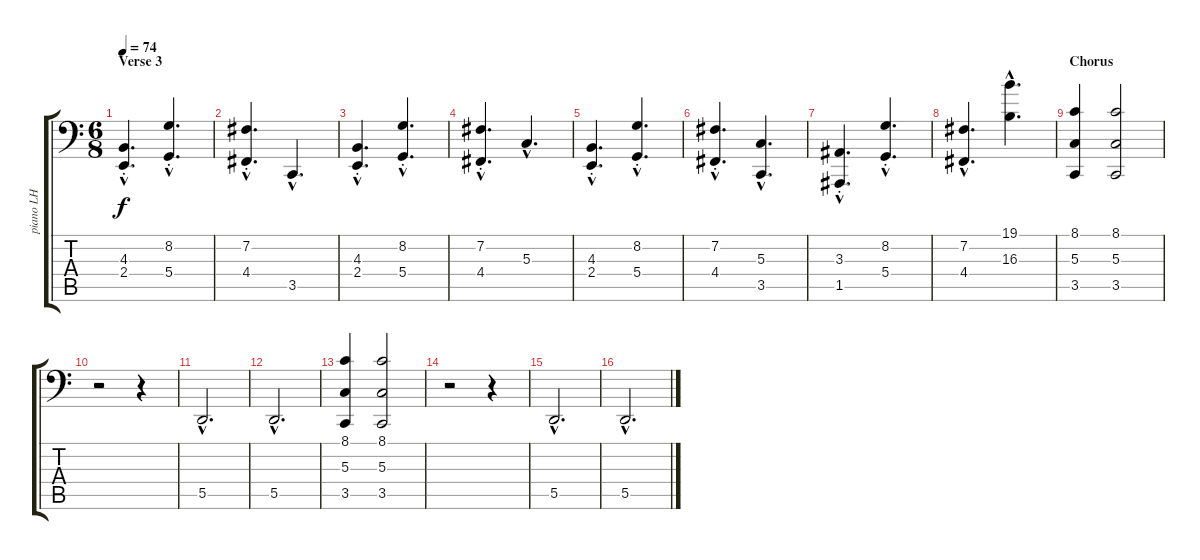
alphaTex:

\track ("piano LH" "piano LH") {instrument acousticgrandpiano}
\staff {score tabs}
\tuning (E3 B2 G2 D2 A1 E1) {hide}
\ts (6 8)
\section ("" "Verse 3")
\tempo 74
\clef f4
\ks c
(4.3{hac st} 2.4{hac st}).4{d dy f} (8.2{hac st} 5.4{hac st}).4{d} |
(7.2{hac st} 4.4{hac st}).4{d} 3.5{hac}.4{d} |
(4.3{hac st} 2.4{hac st}).4{d} (8.2{hac st} 5.4{hac st}).4{d} |
(7.2{hac st} 4.4{hac st}).4{d} 5.3{hac}.4{d} |
(4.3{hac st} 2.4{hac st}).4{d} (8.2{hac st} 5.4{hac st}).4{d} |
(7.2{hac st} 4.4{hac st}).4{d} (5.3{hac} 3.5{hac}).4{d} |
(3.3{hac st} 1.5{hac st}).4{d} (8.2{hac st} 5.4{hac st}).4{d} |
(7.2{hac} 4.4{hac}).4{d} (19.1{hac} 16.3{hac}).4{d} |
\section ("" "Chorus")
(8.1 5.3 3.5).4 (8.1 5.3 3.5).2 |
r.2 r.4 |
5.5{hac}.2{d} |
5.5{hac}.2{d} |
(8.1 5.3 3.5).4 (8.1 5.3 3.5).2 |
r.2 r.4 |
5.5{hac}.2{d} |
5.5{hac}.2{d}
